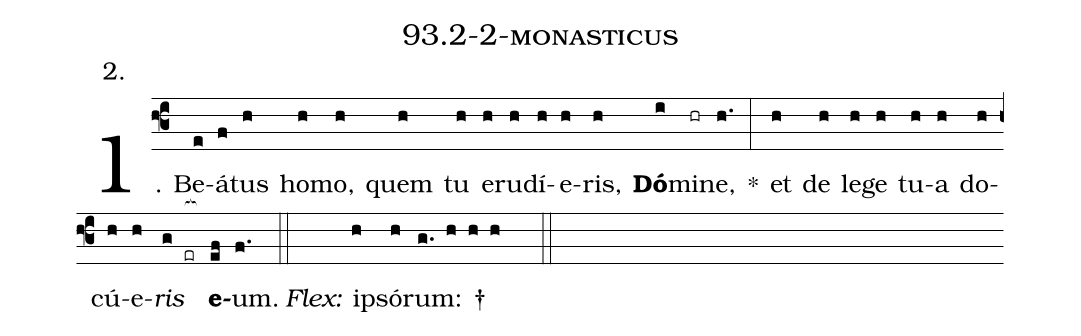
name: 93.2-2-monasticus;
annotation: 2.;
%%
(f3)1. Be(e)á(f)tus(h) ho(h)mo,(h) quem(h) tu(h) e(h)ru(h)dí(h)e(h)ris,(h) <b>Dó</b>(i)mi(hr)ne,(h.) *(:) et(h) de(h) le(h)ge(h) tu(h)a(h) do(h)cú(h)e(h)<i>ris</i>(g er[ocb:1{]) <b>e</b>(ef[ocb:0}])um.(f.) (::)
<i>Flex:</i>()  ip(h)só(h)rum: †(g. h h h  ::)

%E(h) u(h) o(h) u(g) a(ef) e.(f.) (::)
